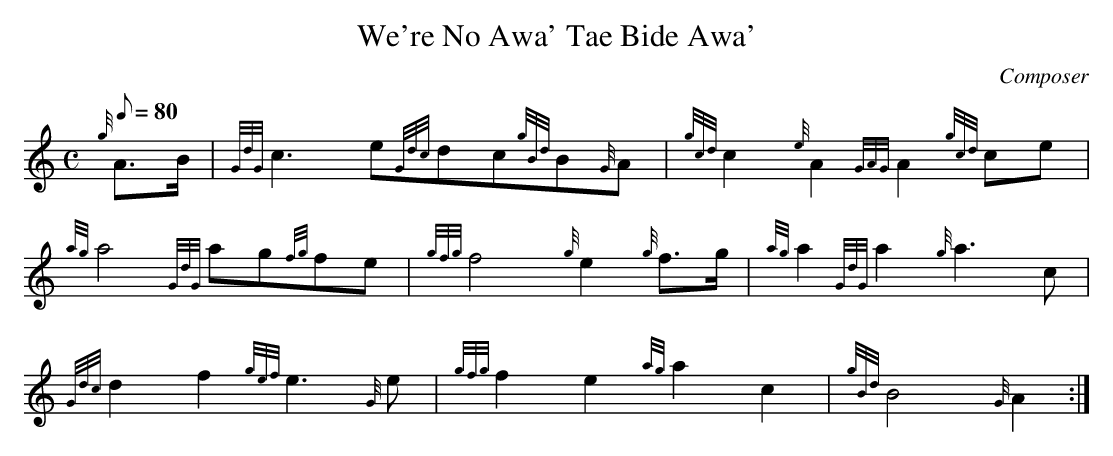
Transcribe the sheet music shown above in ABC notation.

X:1
T:We're No Awa' Tae Bide Awa'
M:C
L:1/8
Q:80
C:Composer
K:HP
{g}A3/2B/2|
{GdG}c3e{Gdc}dc{gBd}B{G}A|
{gcd}c2{e}A2{GAG}A2{gcd}ce|  !
{ag}a4{GdG}ag{fg}fe|
{gfg}f4{g}e2{g}f3/2g/2|
{ag}a2{GdG}a2{g}a3c|  !
{Gdc}d2f2{gef}e3{G}e|
{gfg}f2e2{ag}a2c2|
{gBd}B4{G}A2:|  !

